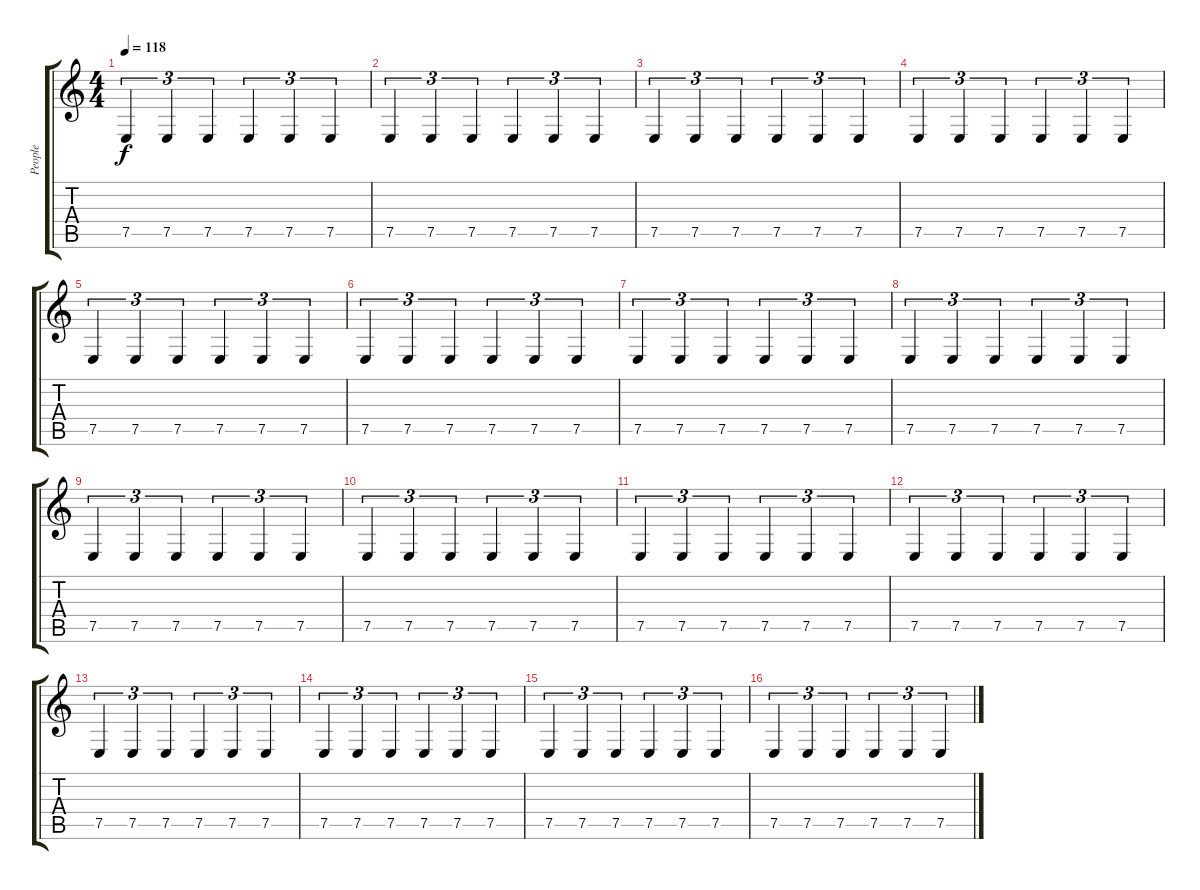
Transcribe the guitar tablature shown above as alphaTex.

\track ("People" "People") {instrument applause}
\staff {score tabs}
\tuning (E4 B3 G3 D3 A2 E2) {hide}
\ts (4 4)
\tempo 118
\clef g2
\ks c
7.5.4{tu (3 2) dy f} 7.5.4{tu (3 2)} 7.5.4{tu (3 2)} 7.5.4{tu (3 2)} 7.5.4{tu (3 2)} 7.5.4{tu (3 2)} |
7.5.4{tu (3 2)} 7.5.4{tu (3 2)} 7.5.4{tu (3 2)} 7.5.4{tu (3 2)} 7.5.4{tu (3 2)} 7.5.4{tu (3 2)} |
7.5.4{tu (3 2)} 7.5.4{tu (3 2)} 7.5.4{tu (3 2)} 7.5.4{tu (3 2)} 7.5.4{tu (3 2)} 7.5.4{tu (3 2)} |
7.5.4{tu (3 2)} 7.5.4{tu (3 2)} 7.5.4{tu (3 2)} 7.5.4{tu (3 2)} 7.5.4{tu (3 2)} 7.5.4{tu (3 2)} |
7.5.4{tu (3 2)} 7.5.4{tu (3 2)} 7.5.4{tu (3 2)} 7.5.4{tu (3 2)} 7.5.4{tu (3 2)} 7.5.4{tu (3 2)} |
7.5.4{tu (3 2)} 7.5.4{tu (3 2)} 7.5.4{tu (3 2)} 7.5.4{tu (3 2)} 7.5.4{tu (3 2)} 7.5.4{tu (3 2)} |
7.5.4{tu (3 2)} 7.5.4{tu (3 2)} 7.5.4{tu (3 2)} 7.5.4{tu (3 2)} 7.5.4{tu (3 2)} 7.5.4{tu (3 2)} |
7.5.4{tu (3 2)} 7.5.4{tu (3 2)} 7.5.4{tu (3 2)} 7.5.4{tu (3 2)} 7.5.4{tu (3 2)} 7.5.4{tu (3 2)} |
7.5.4{tu (3 2)} 7.5.4{tu (3 2)} 7.5.4{tu (3 2)} 7.5.4{tu (3 2)} 7.5.4{tu (3 2)} 7.5.4{tu (3 2)} |
7.5.4{tu (3 2)} 7.5.4{tu (3 2)} 7.5.4{tu (3 2)} 7.5.4{tu (3 2)} 7.5.4{tu (3 2)} 7.5.4{tu (3 2)} |
7.5.4{tu (3 2)} 7.5.4{tu (3 2)} 7.5.4{tu (3 2)} 7.5.4{tu (3 2)} 7.5.4{tu (3 2)} 7.5.4{tu (3 2)} |
7.5.4{tu (3 2)} 7.5.4{tu (3 2)} 7.5.4{tu (3 2)} 7.5.4{tu (3 2)} 7.5.4{tu (3 2)} 7.5.4{tu (3 2)} |
7.5.4{tu (3 2)} 7.5.4{tu (3 2)} 7.5.4{tu (3 2)} 7.5.4{tu (3 2)} 7.5.4{tu (3 2)} 7.5.4{tu (3 2)} |
7.5.4{tu (3 2)} 7.5.4{tu (3 2)} 7.5.4{tu (3 2)} 7.5.4{tu (3 2)} 7.5.4{tu (3 2)} 7.5.4{tu (3 2)} |
7.5.4{tu (3 2)} 7.5.4{tu (3 2)} 7.5.4{tu (3 2)} 7.5.4{tu (3 2)} 7.5.4{tu (3 2)} 7.5.4{tu (3 2)} |
7.5.4{tu (3 2)} 7.5.4{tu (3 2)} 7.5.4{tu (3 2)} 7.5.4{tu (3 2)} 7.5.4{tu (3 2)} 7.5.4{tu (3 2)}
